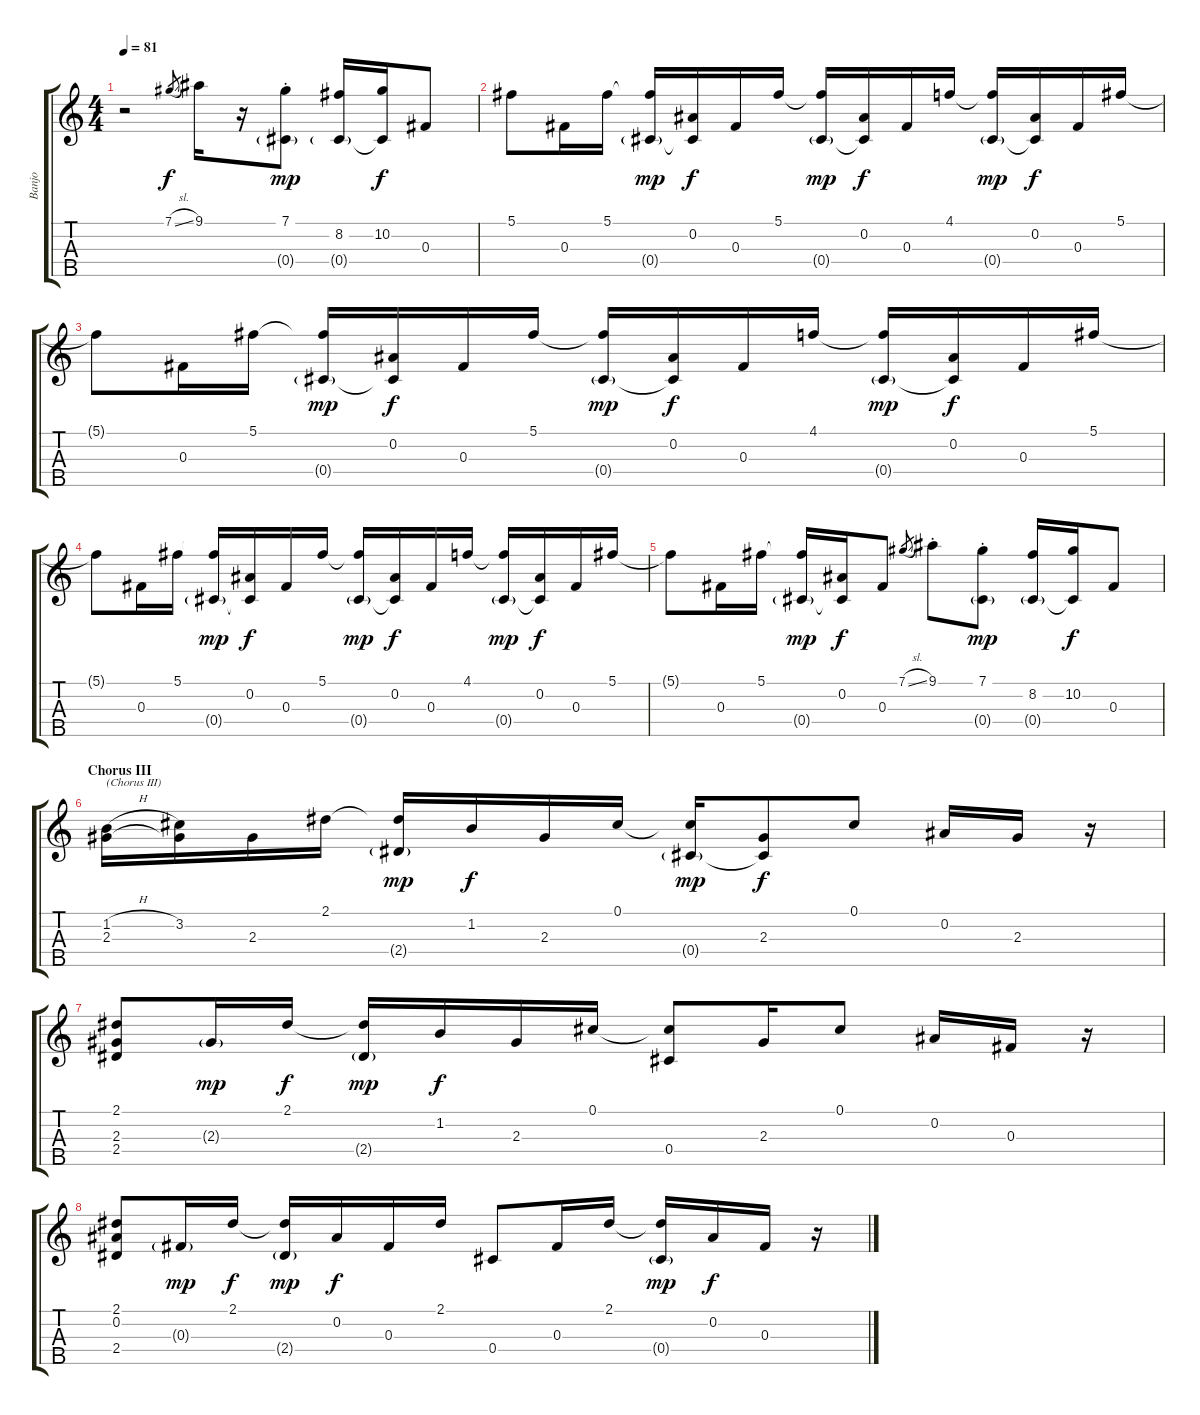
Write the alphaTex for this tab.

\track ("Banjo" "Banjo") {instrument banjo}
\staff {score tabs}
\tuning (Db4 Bb3 Gb3 Db3 Gb4) {hide}
\displaytranspose 12
\ts (4 4)
\tempo 81
\clef g2
\ks c
r.2{dy f} 7.1{sl}.8{gr} 9.1.16 r.16 (7.1{st} 0.4{g st}).8{dy mp} (8.2 0.4{g}).16 (10.2 0.4{t}).16{dy f} 0.3.8 |
5.1.8 0.3.16 5.1.16 (5.1{t} 0.4{g}).16{dy mp} (0.2 0.4{t}).16{dy f} 0.3.16 5.1.16 (5.1{t} 0.4{g}).16{dy mp} (0.2 0.4{t}).16{dy f} 0.3.16 4.1.16 (4.1{t} 0.4{g}).16{dy mp} (0.2 0.4{t}).16{dy f} 0.3.16 5.1.16 |
5.1{t}.8 0.3.16 5.1.16 (5.1{t} 0.4{g}).16{dy mp} (0.2 0.4{t}).16{dy f} 0.3.16 5.1.16 (5.1{t} 0.4{g}).16{dy mp} (0.2 0.4{t}).16{dy f} 0.3.16 4.1.16 (4.1{t} 0.4{g}).16{dy mp} (0.2 0.4{t}).16{dy f} 0.3.16 5.1.16 |
5.1{t}.8 0.3.16 5.1.16 (5.1{t} 0.4{g}).16{dy mp} (0.2 0.4{t}).16{dy f} 0.3.16 5.1.16 (5.1{t} 0.4{g}).16{dy mp} (0.2 0.4{t}).16{dy f} 0.3.16 4.1.16 (4.1{t} 0.4{g}).16{dy mp} (0.2 0.4{t}).16{dy f} 0.3.16 5.1.16 |
5.1{t}.8 0.3.16 5.1.16 (5.1{t} 0.4{g}).16{dy mp} (0.2 0.4{t}).16{dy f} 0.3.8 7.1{sl}.8{gr} 9.1{st}.8 (7.1{st} 0.4{g st}).8{dy mp} (8.2 0.4{g}).16 (10.2 0.4{t}).16{dy f} 0.3.8 |
\section ("" "Chorus III")
(1.2{h} 2.3).16{txt "(Chorus III)"} (3.2 2.3{t}).16 2.3.16 2.1.16 (2.1{t} 2.4{g}).16{dy mp} 1.2.16{dy f} 2.3.16 0.1.16 (0.1{t} 0.4{g}).16{dy mp} (2.3 0.4{t}).8{dy f} 0.1.8 0.2.16 2.3.16 r.16 |
(2.1 2.3 2.4).8 2.3{g}.16{dy mp} 2.1.16{dy f} (2.1{t} 2.4{g}).16{dy mp} 1.2.16{dy f} 2.3.16 0.1.16 (0.1{t} 0.4).8 2.3.16 0.1.8 0.2.16 0.3.16 r.16 |
(2.1 0.2 2.4).8 0.3{g}.16{dy mp} 2.1.16{dy f} (2.1{t} 2.4{g}).16{dy mp} 0.2.16{dy f} 0.3.16 2.1.16 0.4.8 0.3.16 2.1.16 (2.1{t} 0.4{g}).16{dy mp} 0.2.16{dy f} 0.3.16 r.16
